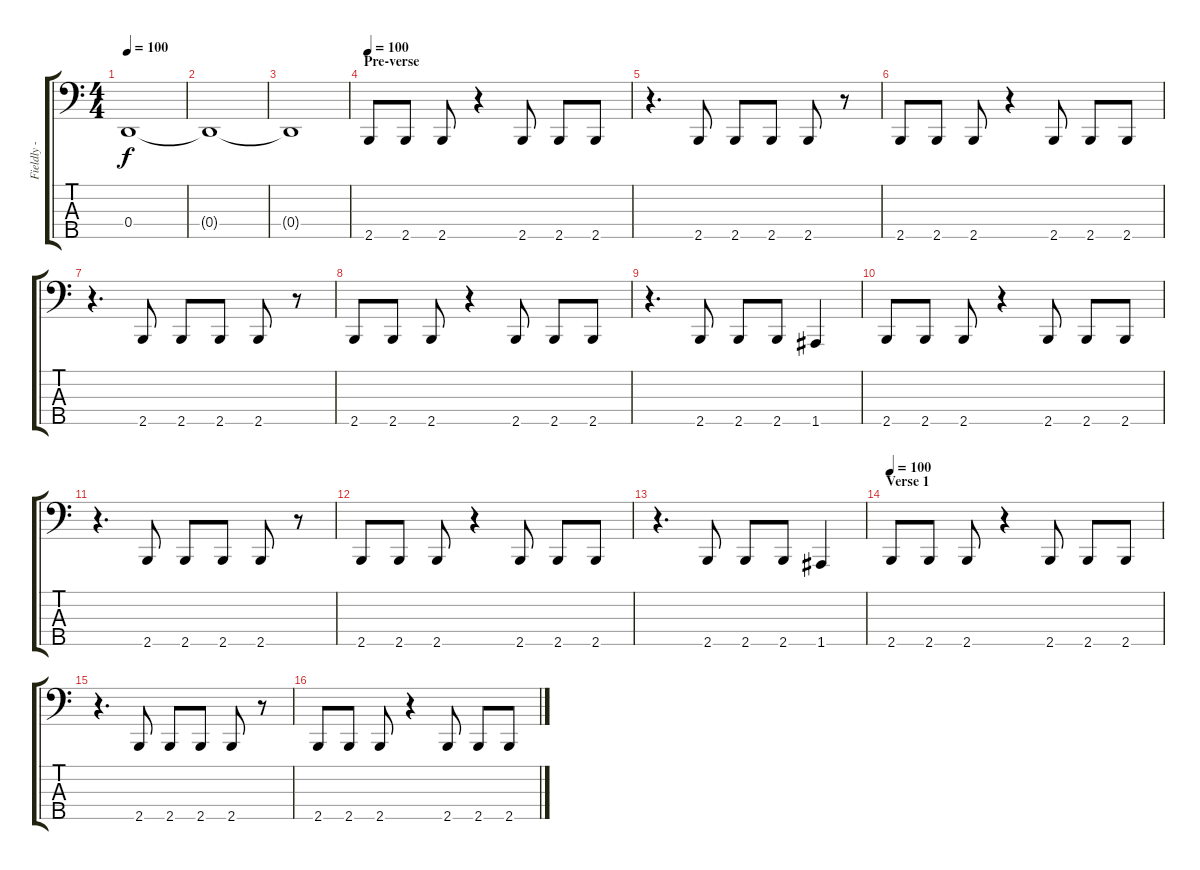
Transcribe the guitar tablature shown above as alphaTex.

\track ("Fieldly - Bass" "Fieldly - ") {instrument electricbassfinger}
\staff {score tabs}
\tuning (F2 C2 G1 D1 A0) {hide}
\ts (4 4)
\tempo 100
\clef f4
\ks c
0.4{t}.1{dy f} |
0.4{t}.1 |
0.4{t}.1 |
\section ("" "Pre-verse")
\tempo 100
2.5.8{volume 16 balance 8 instrument slapbass1} 2.5.8 2.5.8 r.4 2.5.8 2.5.8 2.5.8 |
r.4{d} 2.5.8 2.5.8 2.5.8 2.5.8 r.8 |
2.5.8 2.5.8 2.5.8 r.4 2.5.8 2.5.8 2.5.8 |
r.4{d} 2.5.8 2.5.8 2.5.8 2.5.8 r.8 |
2.5.8 2.5.8 2.5.8 r.4 2.5.8 2.5.8 2.5.8 |
r.4{d} 2.5.8 2.5.8 2.5.8 1.5.4 |
2.5.8 2.5.8 2.5.8 r.4 2.5.8 2.5.8 2.5.8 |
r.4{d} 2.5.8 2.5.8 2.5.8 2.5.8 r.8 |
2.5.8 2.5.8 2.5.8 r.4 2.5.8 2.5.8 2.5.8 |
r.4{d} 2.5.8 2.5.8 2.5.8 1.5.4 |
\section ("" "Verse 1")
\tempo 100
2.5.8{volume 16 balance 8 instrument slapbass1} 2.5.8 2.5.8 r.4 2.5.8 2.5.8 2.5.8 |
r.4{d} 2.5.8 2.5.8 2.5.8 2.5.8 r.8 |
2.5.8 2.5.8 2.5.8 r.4 2.5.8 2.5.8 2.5.8
